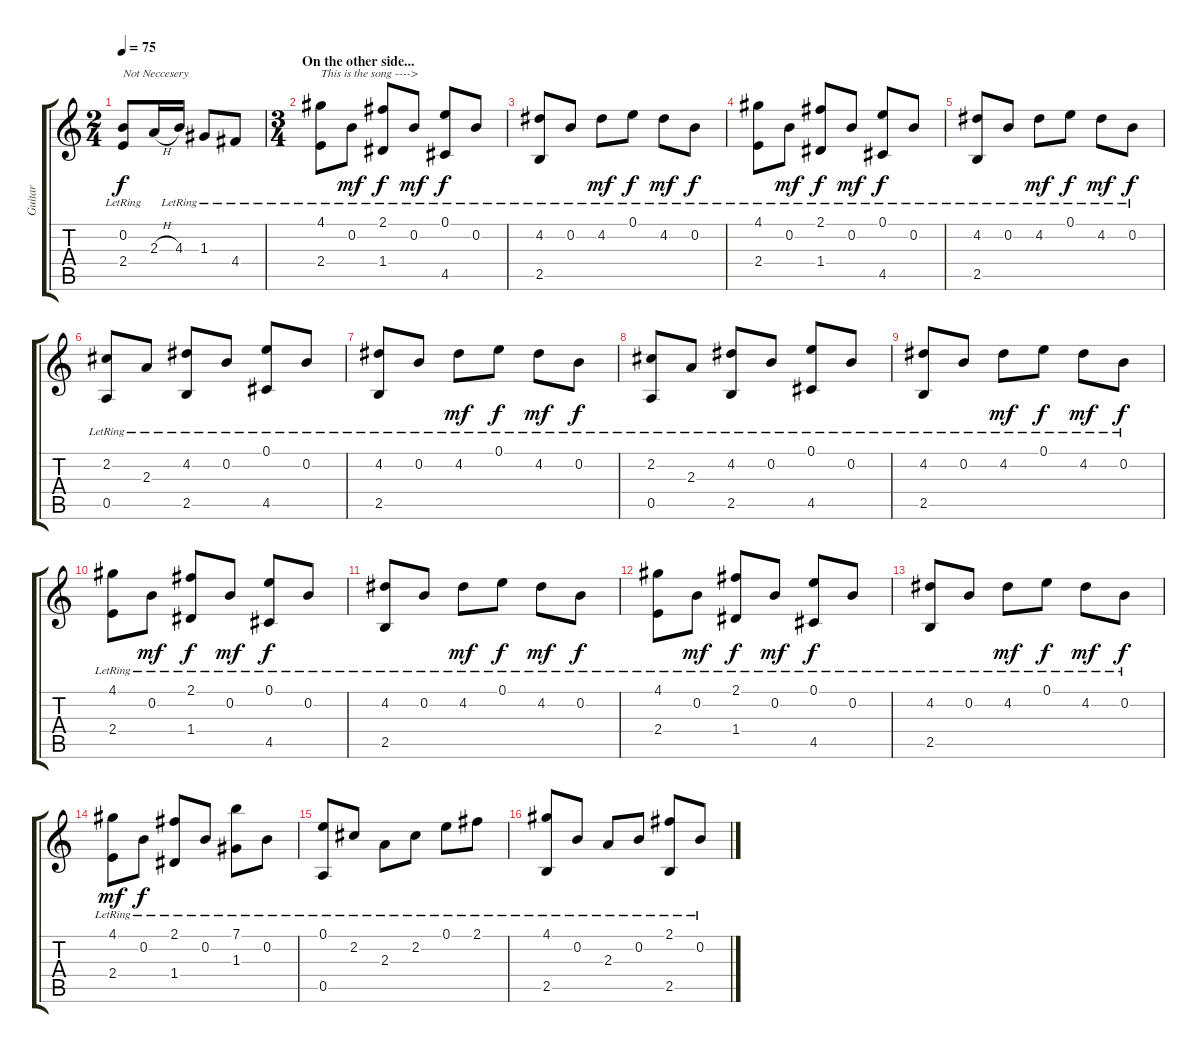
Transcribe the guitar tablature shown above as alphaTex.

\track ("Guitar" "Guitar") {instrument acousticguitarsteel}
\staff {score tabs}
\tuning (E4 B3 G3 D3 A2 E2) {hide}
\ts (2 4)
\tempo 75
\clef g2
\ks c
(0.2{lr} 2.4{lr}).8{txt "Not Neccesery" dy f instrument acousticguitarsteel} 2.3{h}.16 4.3{lr}.16 1.3{lr}.8 4.4{lr}.8 |
\ts (3 4)
\section ("" "On the other side...")
(4.1{lr} 2.4{lr}).8{txt "This is the song ---->"} 0.2{lr}.8{dy mf} (2.1{lr} 1.4{lr}).8{dy f} 0.2{lr}.8{dy mf} (0.1{lr} 4.5{lr}).8{dy f} 0.2{lr}.8 |
(4.2{lr} 2.5{lr}).8 0.2{lr}.8 4.2{lr}.8{dy mf} 0.1{lr}.8{dy f} 4.2{lr}.8{dy mf} 0.2{lr}.8{dy f} |
(4.1{lr} 2.4{lr}).8 0.2{lr}.8{dy mf} (2.1{lr} 1.4{lr}).8{dy f} 0.2{lr}.8{dy mf} (0.1{lr} 4.5{lr}).8{dy f} 0.2{lr}.8 |
(4.2{lr} 2.5{lr}).8 0.2{lr}.8 4.2{lr}.8{dy mf} 0.1{lr}.8{dy f} 4.2{lr}.8{dy mf} 0.2{lr}.8{dy f} |
(2.2{lr} 0.5{lr}).8 2.3{lr}.8 (4.2{lr} 2.5{lr}).8 0.2{lr}.8 (0.1{lr} 4.5{lr}).8 0.2{lr}.8 |
(4.2{lr} 2.5{lr}).8 0.2{lr}.8 4.2{lr}.8{dy mf} 0.1{lr}.8{dy f} 4.2{lr}.8{dy mf} 0.2{lr}.8{dy f} |
(2.2{lr} 0.5{lr}).8 2.3{lr}.8 (4.2{lr} 2.5{lr}).8 0.2{lr}.8 (0.1{lr} 4.5{lr}).8 0.2{lr}.8 |
(4.2{lr} 2.5{lr}).8 0.2{lr}.8 4.2{lr}.8{dy mf} 0.1{lr}.8{dy f} 4.2{lr}.8{dy mf} 0.2{lr}.8{dy f} |
(4.1{lr} 2.4{lr}).8 0.2{lr}.8{dy mf} (2.1{lr} 1.4{lr}).8{dy f} 0.2{lr}.8{dy mf} (0.1{lr} 4.5{lr}).8{dy f} 0.2{lr}.8 |
(4.2{lr} 2.5{lr}).8 0.2{lr}.8 4.2{lr}.8{dy mf} 0.1{lr}.8{dy f} 4.2{lr}.8{dy mf} 0.2{lr}.8{dy f} |
(4.1{lr} 2.4{lr}).8 0.2{lr}.8{dy mf} (2.1{lr} 1.4{lr}).8{dy f} 0.2{lr}.8{dy mf} (0.1{lr} 4.5{lr}).8{dy f} 0.2{lr}.8 |
(4.2{lr} 2.5{lr}).8 0.2{lr}.8 4.2{lr}.8{dy mf} 0.1{lr}.8{dy f} 4.2{lr}.8{dy mf} 0.2{lr}.8{dy f} |
(4.1{lr} 2.4{lr}).8{dy mf} 0.2{lr}.8{dy f} (2.1{lr} 1.4{lr}).8 0.2{lr}.8 (7.1{lr} 1.3{lr}).8 0.2{lr}.8 |
(0.1{lr} 0.5{lr}).8 2.2{lr}.8 2.3{lr}.8 2.2{lr}.8 0.1{lr}.8 2.1{lr}.8 |
(4.1{lr} 2.5{lr}).8 0.2{lr}.8 2.3{lr}.8 0.2{lr}.8 (2.1{lr} 2.5{lr}).8 0.2{lr}.8
